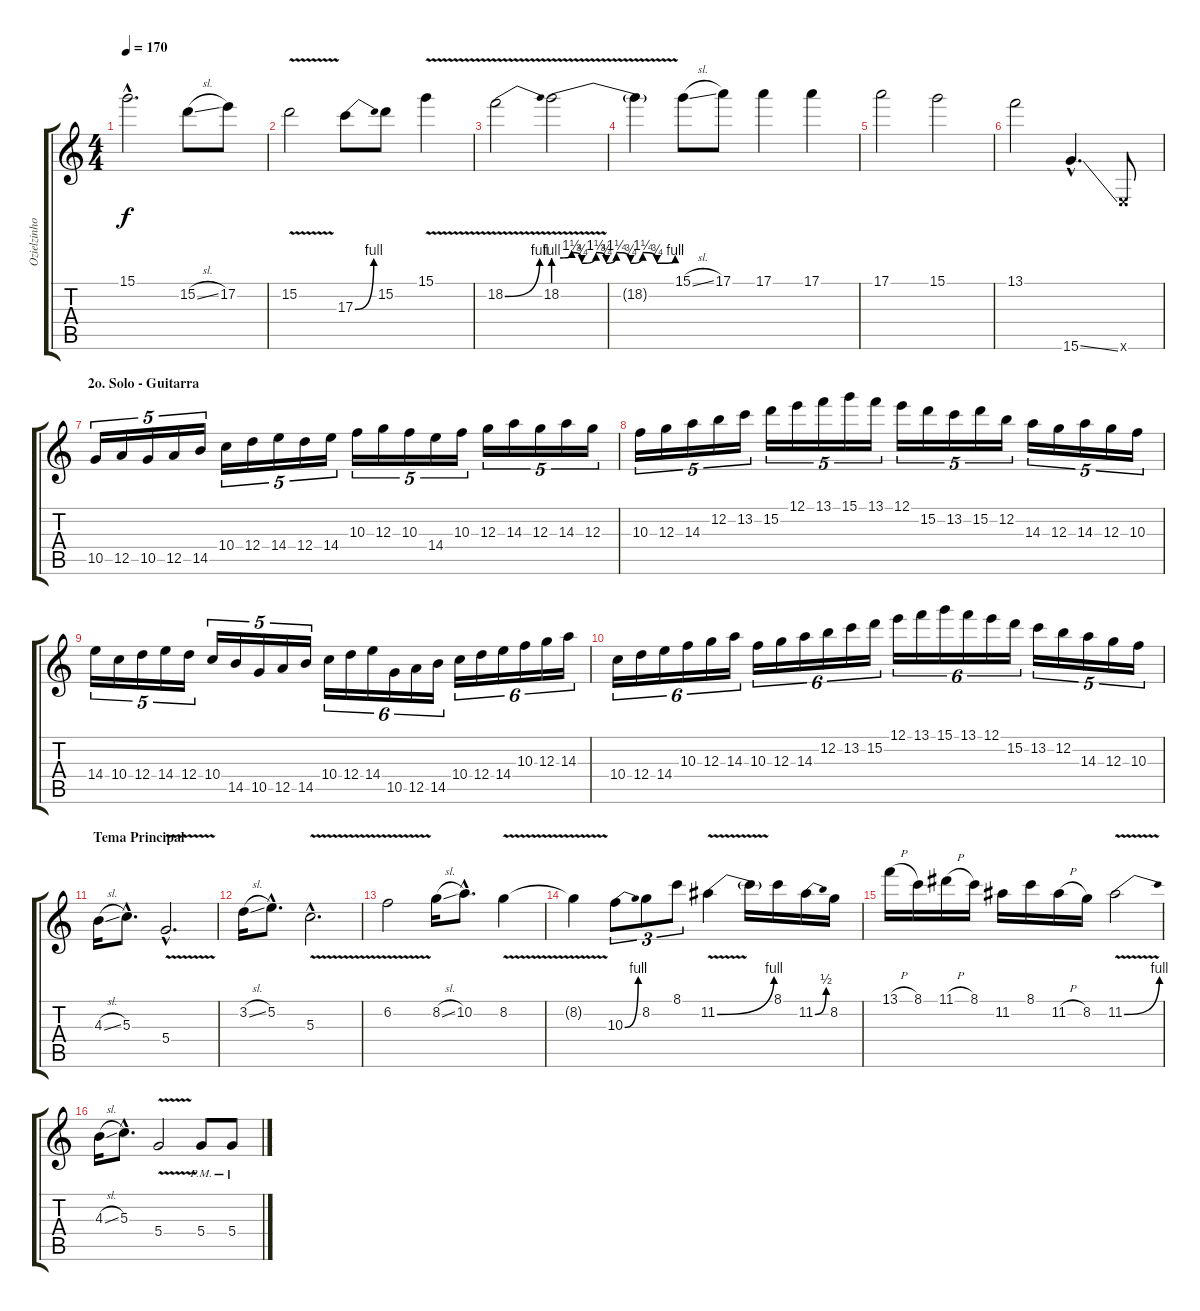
\track ("Ozielzinho" "Ozielzinho") {instrument overdrivenguitar}
\staff {score tabs}
\tuning (E4 B3 G3 D3 A2 E2) {hide}
\ts (4 4)
\tempo 170
\clef g2
\ks c
15.1{hac t}.2{d dy f} 15.2{sl}.8 17.2.8 |
15.2{v}.2 17.3{be (bend 0 0 60 4)}.8 15.2.8 15.1{v}.4 |
18.2{be (bend 0 0 60 4) v}.2 18.2{be (custom 0 4 5 4 9 5 14 3 21 5 26 3 31 5 38 3 44 5 51 3 60 4) v}.2 |
18.2{t}.4 15.1{sl}.8 17.1.8 17.1.4 17.1.4 |
17.1.2 15.1.2 |
13.1.2 15.6{ss hac}.4{d} 0.6{x}.8 |
\section ("" "2o. Solo - Guitarra")
10.5.16{tu (5 4)} 12.5.16{tu (5 4)} 10.5.16{tu (5 4)} 12.5.16{tu (5 4)} 14.5.16{tu (5 4)} 10.4.16{tu (5 4)} 12.4.16{tu (5 4)} 14.4.16{tu (5 4)} 12.4.16{tu (5 4)} 14.4.16{tu (5 4)} 10.3.16{tu (5 4)} 12.3.16{tu (5 4)} 10.3.16{tu (5 4)} 14.4.16{tu (5 4)} 10.3.16{tu (5 4)} 12.3.16{tu (5 4)} 14.3.16{tu (5 4)} 12.3.16{tu (5 4)} 14.3.16{tu (5 4)} 12.3.16{tu (5 4)} |
10.3.16{tu (5 4)} 12.3.16{tu (5 4)} 14.3.16{tu (5 4)} 12.2.16{tu (5 4)} 13.2.16{tu (5 4)} 15.2.16{tu (5 4)} 12.1.16{tu (5 4)} 13.1.16{tu (5 4)} 15.1.16{tu (5 4)} 13.1.16{tu (5 4)} 12.1.16{tu (5 4)} 15.2.16{tu (5 4)} 13.2.16{tu (5 4)} 15.2.16{tu (5 4)} 12.2.16{tu (5 4)} 14.3.16{tu (5 4)} 12.3.16{tu (5 4)} 14.3.16{tu (5 4)} 12.3.16{tu (5 4)} 10.3.16{tu (5 4)} |
14.4.16{tu (5 4)} 10.4.16{tu (5 4)} 12.4.16{tu (5 4)} 14.4.16{tu (5 4)} 12.4.16{tu (5 4)} 10.4.16{tu (5 4)} 14.5.16{tu (5 4)} 10.5.16{tu (5 4)} 12.5.16{tu (5 4)} 14.5.16{tu (5 4)} 10.4.16{tu (6 4)} 12.4.16{tu (6 4)} 14.4.16{tu (6 4)} 10.5.16{tu (6 4)} 12.5.16{tu (6 4)} 14.5.16{tu (6 4)} 10.4.16{tu (6 4)} 12.4.16{tu (6 4)} 14.4.16{tu (6 4)} 10.3.16{tu (6 4)} 12.3.16{tu (6 4)} 14.3.16{tu (6 4)} |
10.4.16{tu (6 4)} 12.4.16{tu (6 4)} 14.4.16{tu (6 4)} 10.3.16{tu (6 4)} 12.3.16{tu (6 4)} 14.3.16{tu (6 4)} 10.3.16{tu (6 4)} 12.3.16{tu (6 4)} 14.3.16{tu (6 4)} 12.2.16{tu (6 4)} 13.2.16{tu (6 4)} 15.2.16{tu (6 4)} 12.1.16{tu (6 4)} 13.1.16{tu (6 4)} 15.1.16{tu (6 4)} 13.1.16{tu (6 4)} 12.1.16{tu (6 4)} 15.2.16{tu (6 4)} 13.2.16{tu (5 4)} 12.2.16{tu (5 4)} 14.3.16{tu (5 4)} 12.3.16{tu (5 4)} 10.3.16{tu (5 4)} |
\section ("" "Tema Principal")
4.3{sl}.16 5.3{hac}.8{d} 5.4{v hac}.2{d} |
3.2{sl}.16 5.2{hac}.8{d} 5.3{v hac}.2{d} |
6.2{v}.2 8.2{sl}.16 10.2{hac}.8{d} 8.2{v}.4 |
8.2{t}.4 10.3{be (bend 0 0 60 4)}.8{tu (3 2)} 8.2.8{tu (3 2)} 8.1.8{tu (3 2)} 11.2{be (bend 0 0 60 4) v}.4 11.2{t}.16 8.1.16 11.2{be (bend 0 0 60 2)}.16 8.2.16 |
13.1{h}.16 8.1.16 11.1{h}.16 8.1.16 11.2.16 8.1.16 11.2{h}.16 8.2.16 11.2{be (bend 0 0 60 4) v}.2 |
4.3{sl}.16 5.3{hac}.8{d} 5.4{v}.2 5.4{pm}.8 5.4{pm}.8
